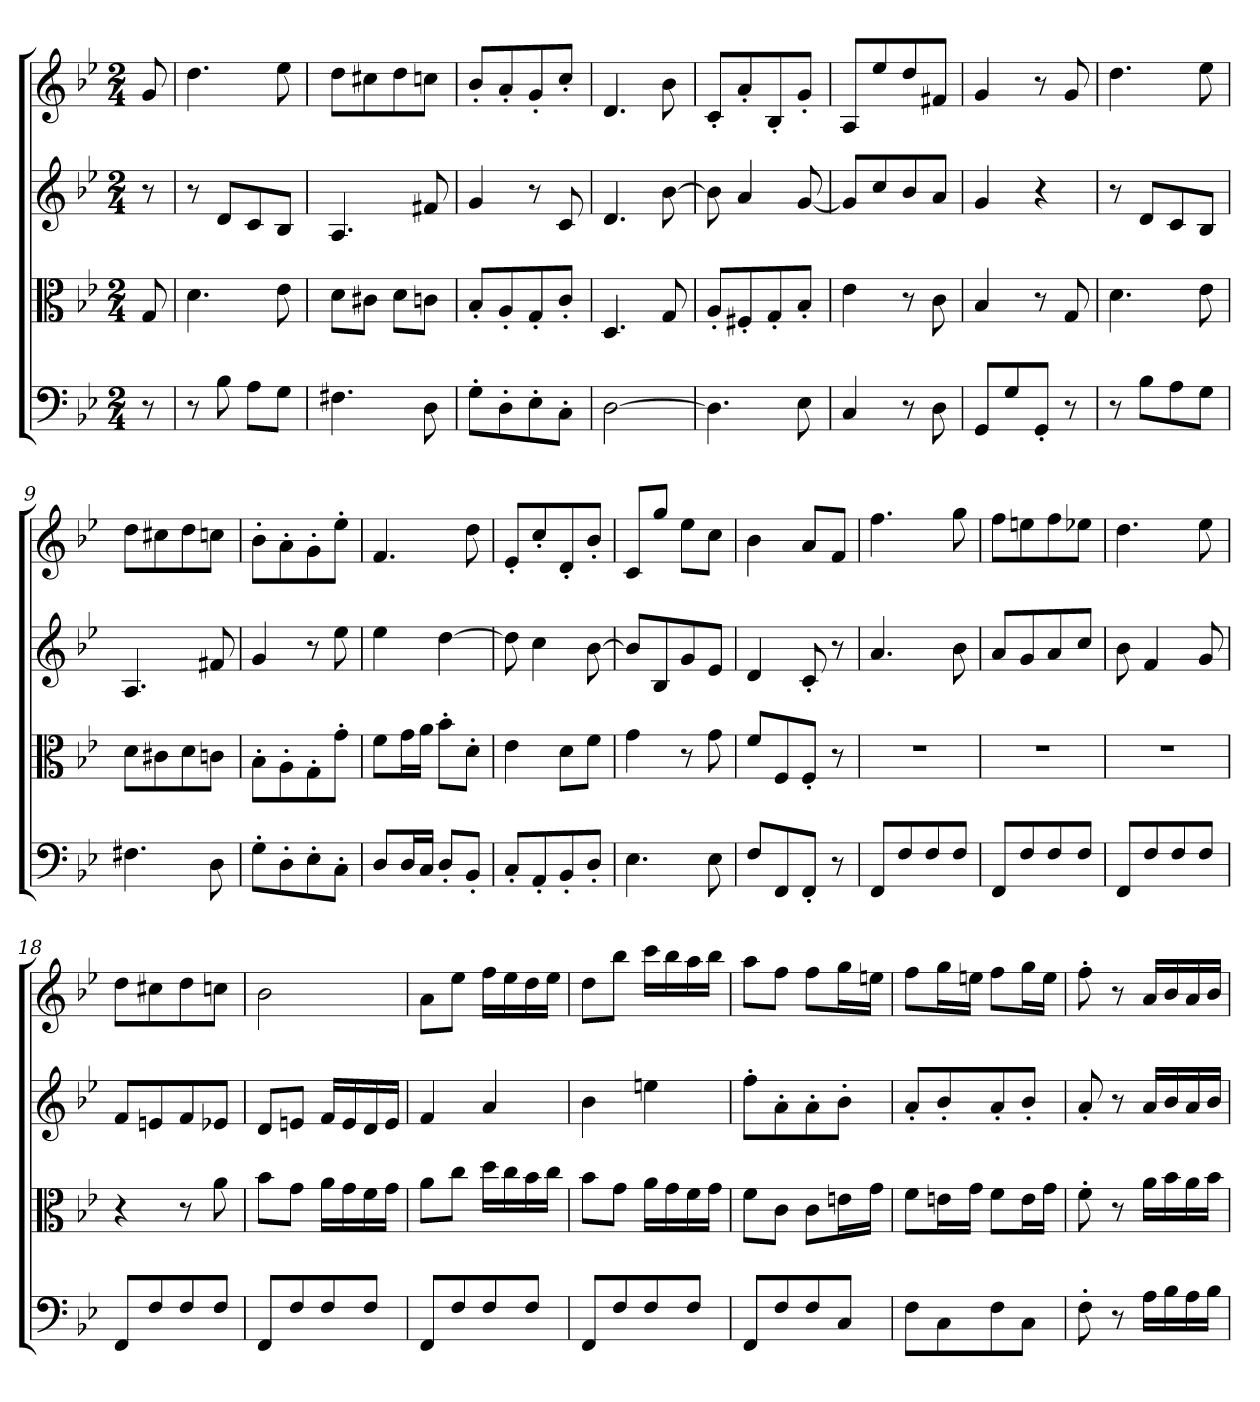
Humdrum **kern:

**kern	**kern	**kern	**kern
*part4	*part3	*part2	*part1
*staff4	*staff3	*staff2	*staff1
*clefF4	*clefC3	*clefG2	*clefG2
*k[b-e-]	*k[b-e-]	*k[b-e-]	*k[b-e-]
*g:	*g:	*g:	*g:
*M2/4	*M2/4	*M2/4	*M2/4
=	=	=	=
8r	8G/	8r	8g/
=1	=1	=1	=1
8r	4.d\	8r	4.dd\
8B-\	.	8d/L	.
8A\L	.	8c/	.
8G\J	8e-\	8B-/J	8ee-\
=2	=2	=2	=2
4.F#X\	8d\L	4.A/	8dd\L
.	8c#X\J	.	8cc#X\
.	8d\L	.	8dd\
8D\	8cn\J	8f#X/	8ccn\J
=3	=3	=3	=3
8G'\L	8B-'/L	4g/	8b-'/L
8D'\	8A'/	.	8a'/
8E-'\	8G'/	8r	8g'/
8C'\J	8c'/J	8c/	8cc'/J
=4	=4	=4	=4
[2D\	4.D/	4.d/	4.d/
.	8G/	[8b-\	8b-\
=5	=5	=5	=5
4.D\]	8A'/L	8b-\]	8c'/L
.	8F#X'/	4a/	8a'/
.	8G'/	.	8B-'/
8E-\	8B-'/J	[8g/	8g'/J
=6	=6	=6	=6
4C/	4e-\	8g/L]	8A/L
.	.	8cc/	8ee-/
8r	8r	8b-/	8dd/
8D\	8c\	8a/J	8f#X/J
=7	=7	=7	=7
8GG/L	4B-/	4g/	4g/
8G/	.	.	.
8GG'/J	8r	4r	8r
8r	8G/	.	8g/
=8	=8	=8	=8
8r	4.d\	8r	4.dd\
8B-\L	.	8d/L	.
8A\	.	8c/	.
8G\J	8e-\	8B-/J	8ee-\
=9	=9	=9	=9
4.F#X\	8d\L	4.A/	8dd\L
.	8c#X\	.	8cc#X\
.	8d\	.	8dd\
8D\	8cn\J	8f#X/	8ccn\J
=10	=10	=10	=10
8G'\L	8B-'\L	4g/	8b-'\L
8D'\	8A'\	.	8a'\
8E-'\	8G'\	8r	8g'\
8C'\J	8g'\J	8ee-\	8ee-'\J
=11	=11	=11	=11
8D/L	8f\L	4ee-\	4.f/
16D/L	16g\L	.	.
16C/JJ	16a\JJ	.	.
8D'/L	8b-'\L	[4dd\	.
8BB-'/J	8d'\J	.	8dd\
=12	=12	=12	=12
8C'/L	4e-\	8dd\]	8e-'/L
8AA'/	.	4cc\	8cc'/
8BB-'/	8d\L	.	8d'/
8D'/J	8f\J	[8b-\	8b-'/J
=13	=13	=13	=13
4.E-\	4g\	8b-/L]	8c/L
.	.	8B-/	8gg/J
.	8r	8g/	8ee-\L
8E-\	8g\	8e-/J	8cc\J
=14	=14	=14	=14
8F/L	8f/L	4d/	4b-\
8FF/	8F/	.	.
8FF'/J	8F'/J	8c'/	8a/L
8r	8r	8r	8f/J
=15	=15	=15	=15
8FF/L	2r	4.a/	4.ff\
8F/	.	.	.
8F/	.	.	.
8F/J	.	8b-\	8gg\
=16	=16	=16	=16
8FF/L	2r	8a/L	8ff\L
8F/	.	8g/	8een\
8F/	.	8a/	8ff\
8F/J	.	8cc/J	8ee-X\J
=17	=17	=17	=17
8FF/L	2r	8b-\	4.dd\
8F/	.	4f/	.
8F/	.	.	.
8F/J	.	8g/	8ee-\
=18	=18	=18	=18
8FF/L	4r	8f/L	8dd\L
8F/	.	8en/	8cc#X\
8F/	8r	8f/	8dd\
8F/J	8a\	8e-X/J	8ccn\J
=19	=19	=19	=19
8FF/L	8b-\L	8d/L	2b-\
8F/	8g\J	8en/J	.
8F/	16a\LL	16f/LL	.
.	16g\	16e/	.
8F/J	16f\	16d/	.
.	16g\JJ	16e/JJ	.
=20	=20	=20	=20
8FF/L	8a\L	4f/	8a\L
8F/	8cc\J	.	8ee-\J
8F/	16dd\LL	4a/	16ff\LL
.	16cc\	.	16ee-\
8F/J	16b-\	.	16dd\
.	16cc\JJ	.	16ee-\JJ
=21	=21	=21	=21
8FF/L	8b-\L	4b-\	8dd\L
8F/	8g\J	.	8bb-\J
8F/	16a\LL	4een\	16ccc\LL
.	16g\	.	16bb-\
8F/J	16f\	.	16aa\
.	16g\JJ	.	16bb-\JJ
=22	=22	=22	=22
8FF/L	8f\L	8ff'\L	8aa\L
8F/	8c\J	8a'\	8ff\J
8F/	8c\L	8a'\	8ff\L
8C/J	16en\L	8b-'\J	16gg\L
.	16g\JJ	.	16een\JJ
=23	=23	=23	=23
8F\L	8f\L	8a'/L	8ff\L
8C\	16en\L	8b-'/	16gg\L
.	16g\JJ	.	16een\JJ
8F\	8f\L	8a'/	8ff\L
8C\J	16e\L	8b-'/J	16gg\L
.	16g\JJ	.	16ee\JJ
=24	=24	=24	=24
8F'\	8f'\	8a'/	8ff'\
8r	8r	8r	8r
16A\LL	16a\LL	16a/LL	16a/LL
16B-\	16b-\	16b-/	16b-/
16A\	16a\	16a/	16a/
16B-\JJ	16b-\JJ	16b-/JJ	16b-/JJ
=	=	=	=
*-	*-	*-	*-
